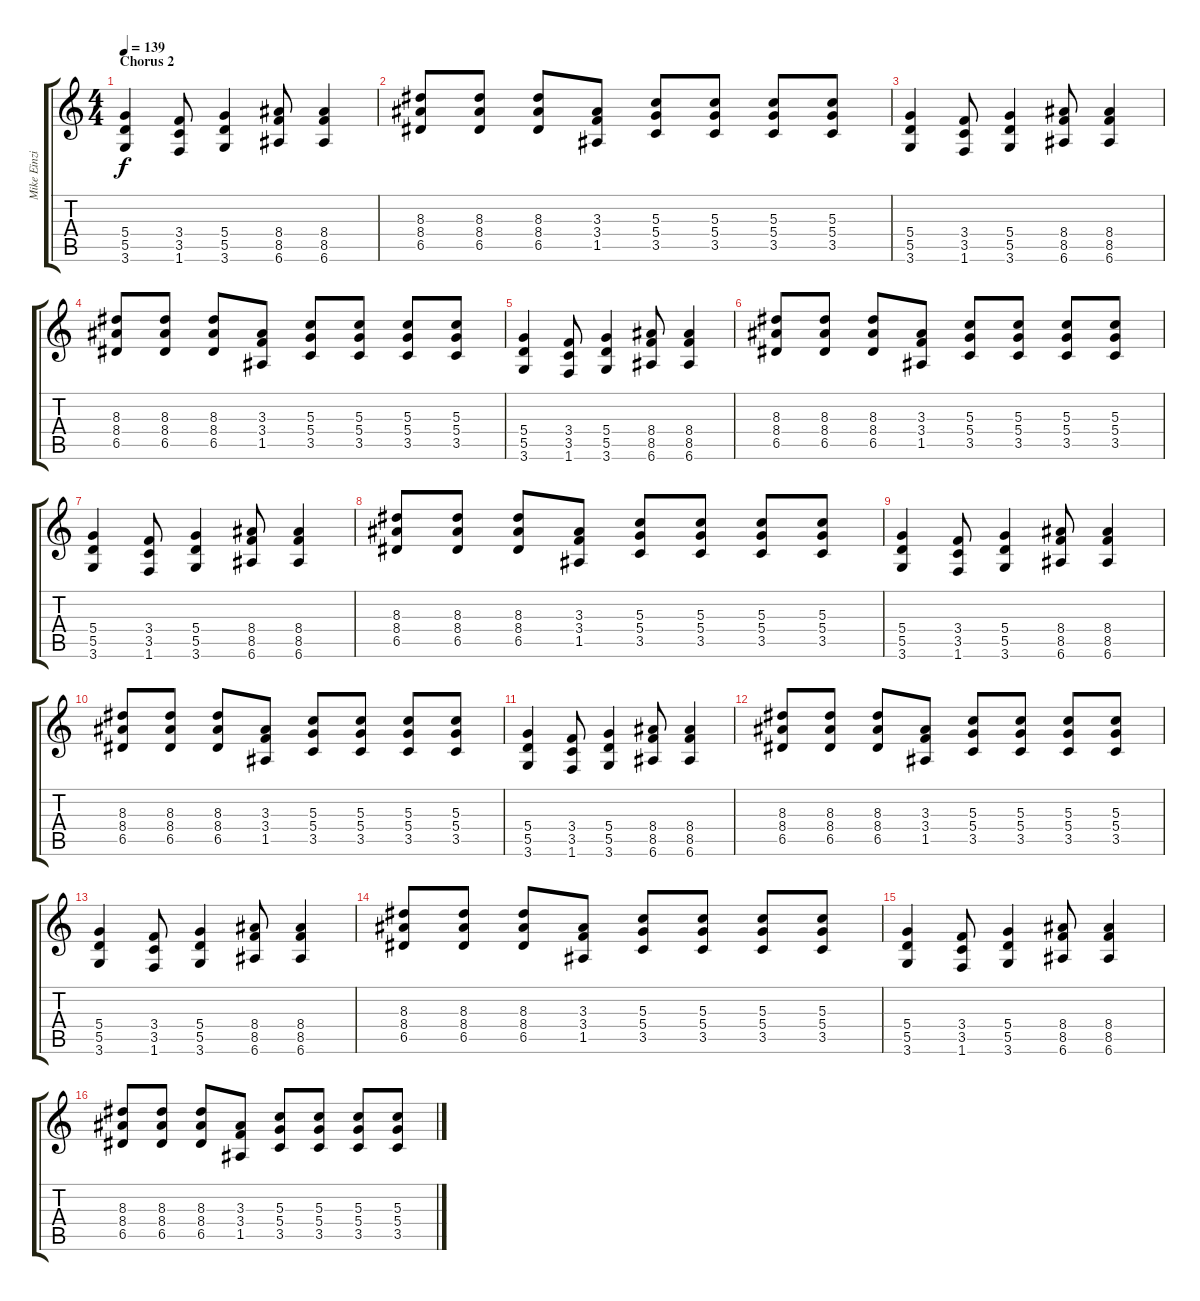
\track ("Mike Einziger - Guitar" "Mike Einzi") {instrument overdrivenguitar}
\staff {score tabs}
\tuning (E4 B3 G3 D3 A2 E2) {hide}
\ts (4 4)
\section ("" "Chorus 2")
\tempo 139
\clef g2
\ks c
(5.4 5.5 3.6).4{dy f instrument overdrivenguitar} (3.4 3.5 1.6).8 (5.4 5.5 3.6).4 (8.4 8.5 6.6).8 (8.4 8.5 6.6).4 |
(8.3 8.4 6.5).8 (8.3 8.4 6.5).8 (8.3 8.4 6.5).8 (3.3 3.4 1.5).8 (5.3 5.4 3.5).8 (5.3 5.4 3.5).8 (5.3 5.4 3.5).8 (5.3 5.4 3.5).8 |
(5.4 5.5 3.6).4 (3.4 3.5 1.6).8 (5.4 5.5 3.6).4 (8.4 8.5 6.6).8 (8.4 8.5 6.6).4 |
(8.3 8.4 6.5).8 (8.3 8.4 6.5).8 (8.3 8.4 6.5).8 (3.3 3.4 1.5).8 (5.3 5.4 3.5).8 (5.3 5.4 3.5).8 (5.3 5.4 3.5).8 (5.3 5.4 3.5).8 |
(5.4 5.5 3.6).4 (3.4 3.5 1.6).8 (5.4 5.5 3.6).4 (8.4 8.5 6.6).8 (8.4 8.5 6.6).4 |
(8.3 8.4 6.5).8 (8.3 8.4 6.5).8 (8.3 8.4 6.5).8 (3.3 3.4 1.5).8 (5.3 5.4 3.5).8 (5.3 5.4 3.5).8 (5.3 5.4 3.5).8 (5.3 5.4 3.5).8 |
(5.4 5.5 3.6).4 (3.4 3.5 1.6).8 (5.4 5.5 3.6).4 (8.4 8.5 6.6).8 (8.4 8.5 6.6).4 |
(8.3 8.4 6.5).8 (8.3 8.4 6.5).8 (8.3 8.4 6.5).8 (3.3 3.4 1.5).8 (5.3 5.4 3.5).8 (5.3 5.4 3.5).8 (5.3 5.4 3.5).8 (5.3 5.4 3.5).8 |
(5.4 5.5 3.6).4 (3.4 3.5 1.6).8 (5.4 5.5 3.6).4 (8.4 8.5 6.6).8 (8.4 8.5 6.6).4 |
(8.3 8.4 6.5).8 (8.3 8.4 6.5).8 (8.3 8.4 6.5).8 (3.3 3.4 1.5).8 (5.3 5.4 3.5).8 (5.3 5.4 3.5).8 (5.3 5.4 3.5).8 (5.3 5.4 3.5).8 |
(5.4 5.5 3.6).4 (3.4 3.5 1.6).8 (5.4 5.5 3.6).4 (8.4 8.5 6.6).8 (8.4 8.5 6.6).4 |
(8.3 8.4 6.5).8 (8.3 8.4 6.5).8 (8.3 8.4 6.5).8 (3.3 3.4 1.5).8 (5.3 5.4 3.5).8 (5.3 5.4 3.5).8 (5.3 5.4 3.5).8 (5.3 5.4 3.5).8 |
(5.4 5.5 3.6).4 (3.4 3.5 1.6).8 (5.4 5.5 3.6).4 (8.4 8.5 6.6).8 (8.4 8.5 6.6).4 |
(8.3 8.4 6.5).8 (8.3 8.4 6.5).8 (8.3 8.4 6.5).8 (3.3 3.4 1.5).8 (5.3 5.4 3.5).8 (5.3 5.4 3.5).8 (5.3 5.4 3.5).8 (5.3 5.4 3.5).8 |
(5.4 5.5 3.6).4 (3.4 3.5 1.6).8 (5.4 5.5 3.6).4 (8.4 8.5 6.6).8 (8.4 8.5 6.6).4 |
(8.3 8.4 6.5).8 (8.3 8.4 6.5).8 (8.3 8.4 6.5).8 (3.3 3.4 1.5).8 (5.3 5.4 3.5).8 (5.3 5.4 3.5).8 (5.3 5.4 3.5).8 (5.3 5.4 3.5).8
